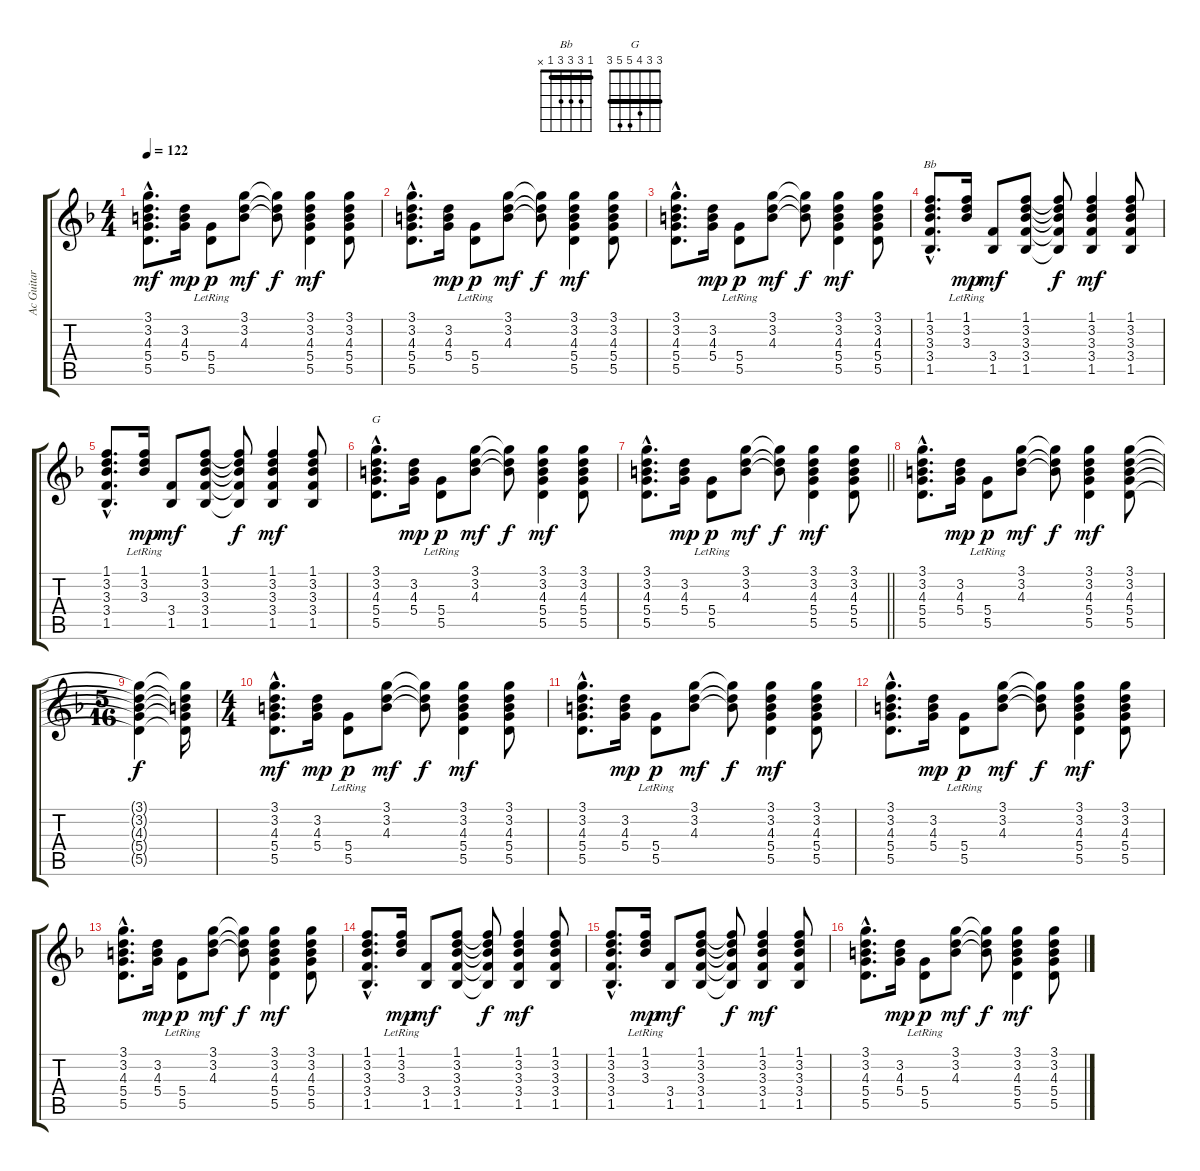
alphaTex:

\track ("Ac Guitar" "Ac Guitar") {instrument acousticguitarnylon}
\staff {score tabs}
\tuning (E4 B3 G3 D3 A2 E2) {hide}
\chord ("Bb" 1 3 3 3 1 x) {barre 1}
\chord ("G" 3 3 4 5 5 3) {barre 3}
\ts (4 4)
\tempo 122
\clef g2
\ks f
(3.1{hac} 3.2{hac} 4.3{hac} 5.4{hac} 5.5{hac}).8{d dy mf} (3.2 4.3 5.4).16{dy mp} (5.4{lr} 5.5{lr}).8{dy p} (3.1 3.2 4.3).8{dy mf} (3.1{t} 3.2{t} 4.3{t}).8{dy f} (3.1 3.2 4.3 5.4 5.5).4{dy mf} (3.1 3.2 4.3 5.4 5.5).8 |
(3.1{hac} 3.2{hac} 4.3{hac} 5.4{hac} 5.5{hac}).8{d} (3.2 4.3 5.4).16{dy mp} (5.4{lr} 5.5{lr}).8{dy p} (3.1 3.2 4.3).8{dy mf} (3.1{t} 3.2{t} 4.3{t}).8{dy f} (3.1 3.2 4.3 5.4 5.5).4{dy mf} (3.1 3.2 4.3 5.4 5.5).8 |
(3.1{hac} 3.2{hac} 4.3{hac} 5.4{hac} 5.5{hac}).8{d} (3.2 4.3 5.4).16{dy mp} (5.4{lr} 5.5{lr}).8{dy p} (3.1 3.2 4.3).8{dy mf} (3.1{t} 3.2{t} 4.3{t}).8{dy f} (3.1 3.2 4.3 5.4 5.5).4{dy mf} (3.1 3.2 4.3 5.4 5.5).8 |
(1.1{hac} 3.2{hac} 3.3{hac} 3.4{hac} 1.5{hac}).8{d ch "Bb"} (1.1{lr} 3.2{lr} 3.3{lr}).16{dy mp} (3.4 1.5).8{dy mf} (1.1 3.2 3.3 3.4 1.5).8 (1.1{t} 3.2{t} 3.3{t} 3.4{t} 1.5{t}).8{dy f} (1.1 3.2 3.3 3.4 1.5).4{dy mf} (1.1 3.2 3.3 3.4 1.5).8 |
(1.1{hac} 3.2{hac} 3.3{hac} 3.4{hac} 1.5{hac}).8{d} (1.1{lr} 3.2{lr} 3.3{lr}).16{dy mp} (3.4 1.5).8{dy mf} (1.1 3.2 3.3 3.4 1.5).8 (1.1{t} 3.2{t} 3.3{t} 3.4{t} 1.5{t}).8{dy f} (1.1 3.2 3.3 3.4 1.5).4{dy mf} (1.1 3.2 3.3 3.4 1.5).8 |
(3.1{hac} 3.2{hac} 4.3{hac} 5.4{hac} 5.5{hac}).8{d ch "G"} (3.2 4.3 5.4).16{dy mp} (5.4{lr} 5.5{lr}).8{dy p} (3.1 3.2 4.3).8{dy mf} (3.1{t} 3.2{t} 4.3{t}).8{dy f} (3.1 3.2 4.3 5.4 5.5).4{dy mf} (3.1 3.2 4.3 5.4 5.5).8 |
\barLineRight lightlight
(3.1{hac} 3.2{hac} 4.3{hac} 5.4{hac} 5.5{hac}).8{d} (3.2 4.3 5.4).16{dy mp} (5.4{lr} 5.5{lr}).8{dy p} (3.1 3.2 4.3).8{dy mf} (3.1{t} 3.2{t} 4.3{t}).8{dy f} (3.1 3.2 4.3 5.4 5.5).4{dy mf} (3.1 3.2 4.3 5.4 5.5).8 |
(3.1{hac} 3.2{hac} 4.3{hac} 5.4{hac} 5.5{hac}).8{d} (3.2 4.3 5.4).16{dy mp} (5.4{lr} 5.5{lr}).8{dy p} (3.1 3.2 4.3).8{dy mf} (3.1{t} 3.2{t} 4.3{t}).8{dy f} (3.1 3.2 4.3 5.4 5.5).4{dy mf} (3.1 3.2 4.3 5.4 5.5).8 |
\ts (5 16)
(3.1{t} 3.2{t} 4.3{t} 5.4{t} 5.5{t}).4{dy f} (3.1{t} 3.2{t} 4.3{t} 5.4{t} 5.5{t}).16 |
\ts (4 4)
(3.1{hac} 3.2{hac} 4.3{hac} 5.4{hac} 5.5{hac}).8{d dy mf} (3.2 4.3 5.4).16{dy mp} (5.4{lr} 5.5{lr}).8{dy p} (3.1 3.2 4.3).8{dy mf} (3.1{t} 3.2{t} 4.3{t}).8{dy f} (3.1 3.2 4.3 5.4 5.5).4{dy mf} (3.1 3.2 4.3 5.4 5.5).8 |
(3.1{hac} 3.2{hac} 4.3{hac} 5.4{hac} 5.5{hac}).8{d} (3.2 4.3 5.4).16{dy mp} (5.4{lr} 5.5{lr}).8{dy p} (3.1 3.2 4.3).8{dy mf} (3.1{t} 3.2{t} 4.3{t}).8{dy f} (3.1 3.2 4.3 5.4 5.5).4{dy mf} (3.1 3.2 4.3 5.4 5.5).8 |
(3.1{hac} 3.2{hac} 4.3{hac} 5.4{hac} 5.5{hac}).8{d} (3.2 4.3 5.4).16{dy mp} (5.4{lr} 5.5{lr}).8{dy p} (3.1 3.2 4.3).8{dy mf} (3.1{t} 3.2{t} 4.3{t}).8{dy f} (3.1 3.2 4.3 5.4 5.5).4{dy mf} (3.1 3.2 4.3 5.4 5.5).8 |
(3.1{hac} 3.2{hac} 4.3{hac} 5.4{hac} 5.5{hac}).8{d} (3.2 4.3 5.4).16{dy mp} (5.4{lr} 5.5{lr}).8{dy p} (3.1 3.2 4.3).8{dy mf} (3.1{t} 3.2{t} 4.3{t}).8{dy f} (3.1 3.2 4.3 5.4 5.5).4{dy mf} (3.1 3.2 4.3 5.4 5.5).8 |
(1.1{hac} 3.2{hac} 3.3{hac} 3.4{hac} 1.5{hac}).8{d} (1.1{lr} 3.2{lr} 3.3{lr}).16{dy mp} (3.4 1.5).8{dy mf} (1.1 3.2 3.3 3.4 1.5).8 (1.1{t} 3.2{t} 3.3{t} 3.4{t} 1.5{t}).8{dy f} (1.1 3.2 3.3 3.4 1.5).4{dy mf} (1.1 3.2 3.3 3.4 1.5).8 |
(1.1{hac} 3.2{hac} 3.3{hac} 3.4{hac} 1.5{hac}).8{d} (1.1{lr} 3.2{lr} 3.3{lr}).16{dy mp} (3.4 1.5).8{dy mf} (1.1 3.2 3.3 3.4 1.5).8 (1.1{t} 3.2{t} 3.3{t} 3.4{t} 1.5{t}).8{dy f} (1.1 3.2 3.3 3.4 1.5).4{dy mf} (1.1 3.2 3.3 3.4 1.5).8 |
(3.1{hac} 3.2{hac} 4.3{hac} 5.4{hac} 5.5{hac}).8{d} (3.2 4.3 5.4).16{dy mp} (5.4{lr} 5.5{lr}).8{dy p} (3.1 3.2 4.3).8{dy mf} (3.1{t} 3.2{t} 4.3{t}).8{dy f} (3.1 3.2 4.3 5.4 5.5).4{dy mf} (3.1 3.2 4.3 5.4 5.5).8
